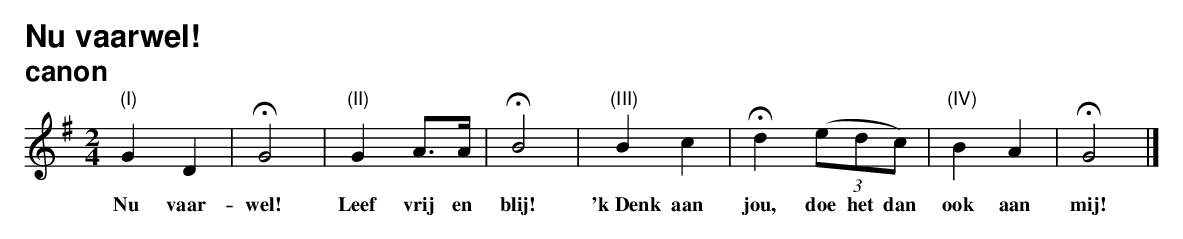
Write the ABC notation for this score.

X:1
T:Nu vaarwel!
T:canon
L:1/4
M:2/4
K:G
"(I)"G D | !fermata!G2 | "(II)"G A/>A/ | !fermata!B2 | "(III)"B c | !fermata!d (3(e/d/c/) | "(IV)"B A |
w: Nu vaar-|wel!|Leef vrij en|blij!|'k~Denk aan|jou, doe het dan|ook aan|
!fermata!G2 |]
w: mij!|
